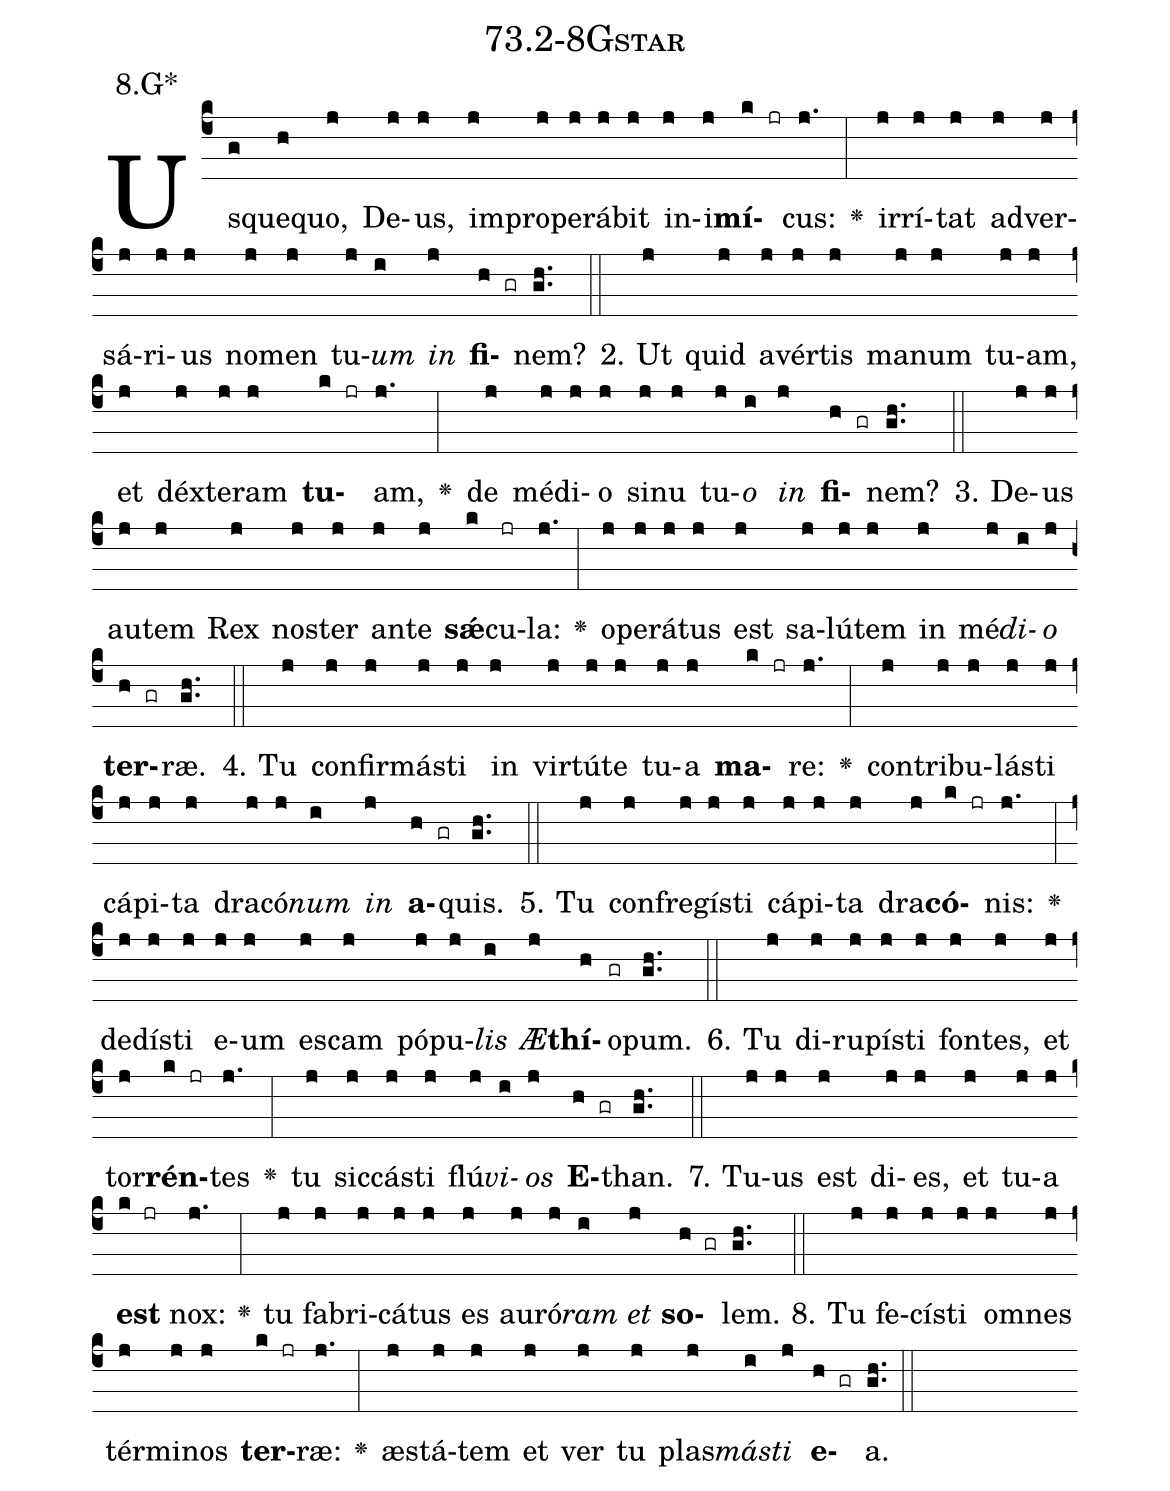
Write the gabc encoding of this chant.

name: 73.2-8Gstar;
annotation: 8.G*;
%%
(c4)Us(g)que(h)quo,(j) De(j)us,(j) im(j)pro(j)pe(j)rá(j)bit(j) in(j)i(j)<b>mí</b>(k jr)cus:(j.) <v>\greheightstar</v>(:) ir(j)rí(j)tat(j) ad(j)ver(j)sá(j)ri(j)us(j) no(j)men(j) tu(j)<i>um</i>(i) <i>in</i>(j) <b>fi</b>(h gr)nem?(gh..) (::)
2. Ut(j) quid(j) a(j)vér(j)tis(j) ma(j)num(j) tu(j)am,(j) et(j) déx(j)te(j)ram(j) <b>tu</b>(k jr)am,(j.) <v>\greheightstar</v>(:) de(j) mé(j)di(j)o(j) si(j)nu(j) tu(j)<i>o</i>(i) <i>in</i>(j) <b>fi</b>(h gr)nem?(gh..) (::)
3. De(j)us(j) au(j)tem(j) Rex(j) nos(j)ter(j) an(j)te(j) <b>sǽ</b>(k)cu(jr)la:(j.) <v>\greheightstar</v>(:) o(j)pe(j)rá(j)tus(j) est(j) sa(j)lú(j)tem(j) in(j) mé(j)<i>di</i>(i)<i>o</i>(j) <b>ter</b>(h gr)ræ.(gh..) (::)
4. Tu(j) con(j)fir(j)más(j)ti(j) in(j) vir(j)tú(j)te(j) tu(j)a(j) <b>ma</b>(k jr)re:(j.) <v>\greheightstar</v>(:) con(j)tri(j)bu(j)lás(j)ti(j) cá(j)pi(j)ta(j) dra(j)có(j)<i>num</i>(i) <i>in</i>(j) <b>a</b>(h gr)quis.(gh..) (::)
5. Tu(j) con(j)fre(j)gís(j)ti(j) cá(j)pi(j)ta(j) dra(j)<b>có</b>(k jr)nis:(j.) <v>\greheightstar</v>(:) de(j)dís(j)ti(j) e(j)um(j) es(j)cam(j) pó(j)pu(j)<i>lis</i>(i) <i>Æ</i>(j)<b>thí</b>(h)o(gr)pum.(gh..) (::)
6. Tu(j) di(j)ru(j)pís(j)ti(j) fon(j)tes,(j) et(j) tor(j)<b>rén</b>(k jr)tes(j.) <v>\greheightstar</v>(:) tu(j) sic(j)cás(j)ti(j) flú(j)<i>vi</i>(i)<i>os</i>(j) <b>E</b>(h gr)than.(gh..) (::)
7. Tu(j)us(j) est(j) di(j)es,(j) et(j) tu(j)a(j) <b>est</b>(k jr) nox:(j.) <v>\greheightstar</v>(:) tu(j) fa(j)bri(j)cá(j)tus(j) es(j) au(j)ró(j)<i>ram</i>(i) <i>et</i>(j) <b>so</b>(h gr)lem.(gh..) (::)
8. Tu(j) fe(j)cís(j)ti(j) om(j)nes(j) tér(j)mi(j)nos(j) <b>ter</b>(k jr)ræ:(j.) <v>\greheightstar</v>(:) æs(j)tá(j)tem(j) et(j) ver(j) tu(j) plas(j)<i>más</i>(i)<i>ti</i>(j) <b>e</b>(h gr)a.(gh..) (::)
